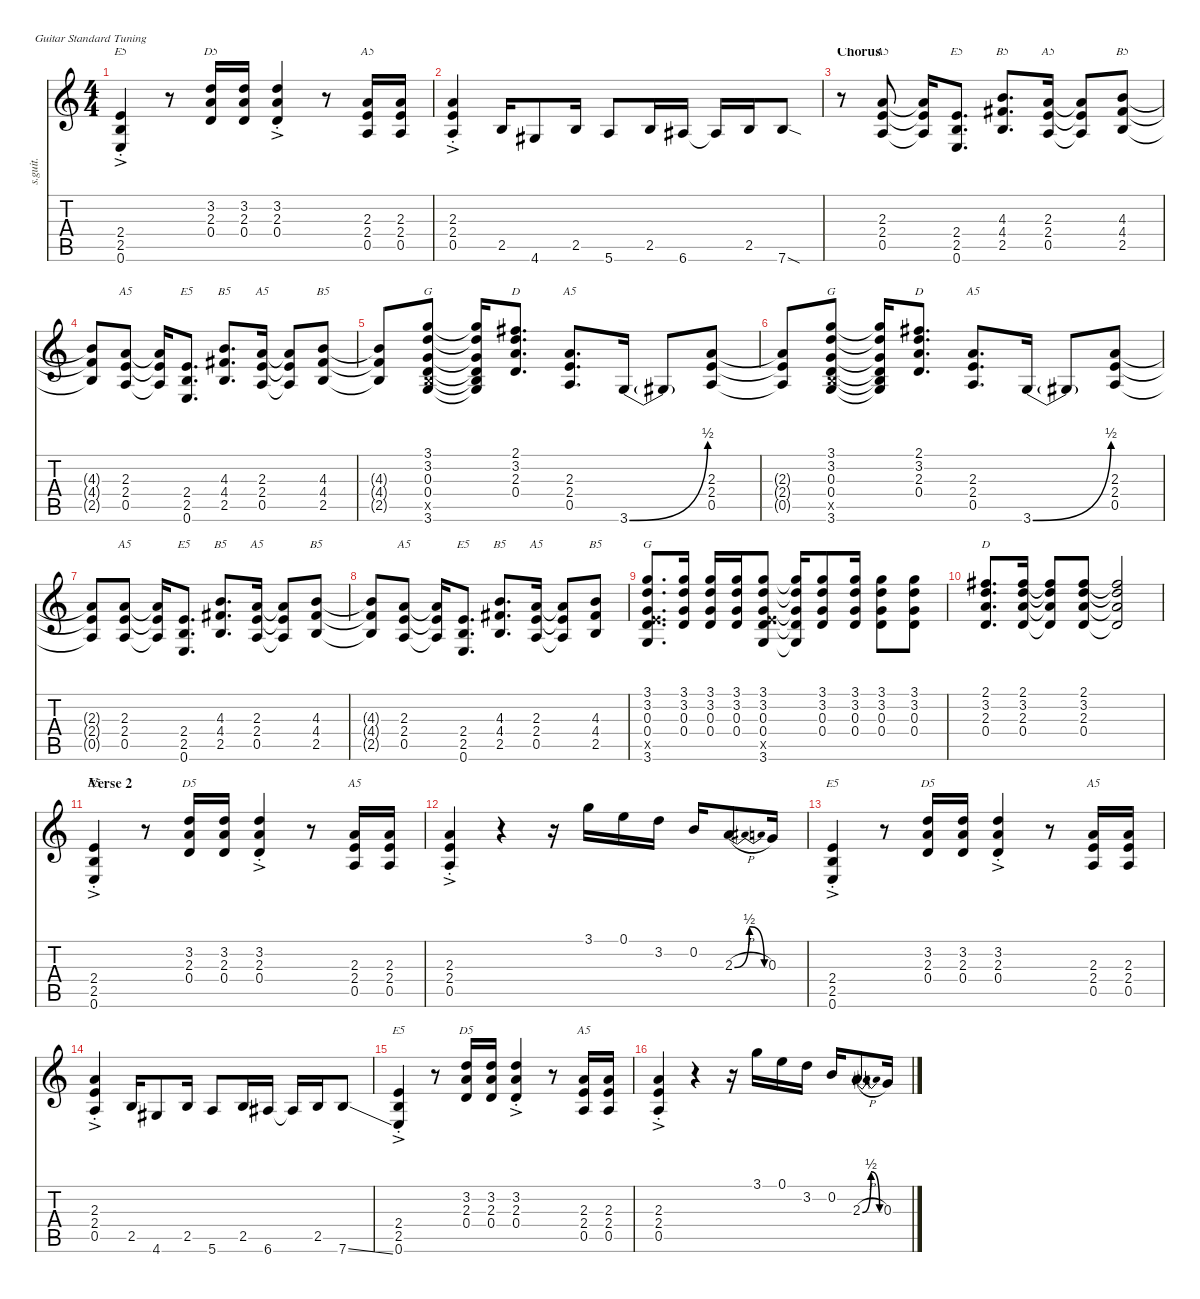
\defaultSystemsLayout 4
\hideDynamics
\bracketExtendMode nobrackets
\track ("Malcom Young - Rhythm Guitar" "s.guit.") {instrument overdrivenguitar}
\staff {score tabs}
\tuning (E4 B3 G3 D3 A2 E2)
\chord ("E5" 3 1 2 2 0 x) {showdiagram false}
\chord ("D5" 3 1 2 2 0 x) {showdiagram false}
\chord ("A5" 3 1 2 2 0 x) {showdiagram false}
\chord ("B5" 3 1 2 2 0 x) {showdiagram false}
\chord ("G" 3 1 2 2 0 x) {showdiagram false}
\chord ("D" 3 1 2 2 0 x) {showdiagram false}
\ts (4 4)
\tempo (92 hide)
\clef g2
\ks c
(2.4{ac st} 2.5{ac st} 0.6{ac st}).4{ch "E5" lyrics (0 "") lyrics (1 "") lyrics (2 "") lyrics (3 "") lyrics (4 "") dy f} r.8 (3.2 2.3 0.4).16{ch "D5" lyrics (0 "") lyrics (1 "") lyrics (2 "") lyrics (3 "") lyrics (4 "")} (3.2 2.3 0.4).16{lyrics (0 "") lyrics (1 "") lyrics (2 "") lyrics (3 "") lyrics (4 "")} (3.2{ac st} 2.3{ac st} 0.4{ac st}).4{lyrics (0 "") lyrics (1 "") lyrics (2 "") lyrics (3 "") lyrics (4 "")} r.8 (2.3 2.4 0.5).16{ch "A5" lyrics (0 "") lyrics (1 "") lyrics (2 "") lyrics (3 "") lyrics (4 "")} (2.3 2.4 0.5).16{lyrics (0 "") lyrics (1 "") lyrics (2 "") lyrics (3 "") lyrics (4 "")} |
(2.3{ac st} 2.4{ac st} 0.5{ac st}).4{lyrics (0 "") lyrics (1 "") lyrics (2 "") lyrics (3 "") lyrics (4 "")} 2.5.16{lyrics (0 "") lyrics (1 "") lyrics (2 "") lyrics (3 "") lyrics (4 "")} 4.6{acc #}.8{lyrics (0 "") lyrics (1 "") lyrics (2 "") lyrics (3 "") lyrics (4 "")} 2.5.16{lyrics (0 "") lyrics (1 "") lyrics (2 "") lyrics (3 "") lyrics (4 "")} 5.6.8{lyrics (0 "") lyrics (1 "") lyrics (2 "") lyrics (3 "") lyrics (4 "")} 2.5.16{lyrics (0 "") lyrics (1 "") lyrics (2 "") lyrics (3 "") lyrics (4 "")} 6.6{acc #}.16{lyrics (0 "") lyrics (1 "") lyrics (2 "") lyrics (3 "") lyrics (4 "")} 6.6{t acc #}.16{lyrics (0 "") lyrics (1 "") lyrics (2 "") lyrics (3 "") lyrics (4 "")} 2.5.16{lyrics (0 "") lyrics (1 "") lyrics (2 "") lyrics (3 "") lyrics (4 "")} 7.6{sod}.8{lyrics (0 "") lyrics (1 "") lyrics (2 "") lyrics (3 "") lyrics (4 "")} |
\section ("" "Chorus")
\tempo (96 hide)
r.8 (2.3 2.4 0.5).8{ch "A5" lyrics (0 "") lyrics (1 "") lyrics (2 "") lyrics (3 "") lyrics (4 "")} (2.3{t} 2.4{t} 0.5{t}).16{lyrics (0 "") lyrics (1 "") lyrics (2 "") lyrics (3 "") lyrics (4 "")} (2.4 2.5 0.6).8{d ch "E5" lyrics (0 "") lyrics (1 "") lyrics (2 "") lyrics (3 "") lyrics (4 "")} (4.3 4.4{acc #} 2.5).8{d ch "B5" lyrics (0 "") lyrics (1 "") lyrics (2 "") lyrics (3 "") lyrics (4 "")} (2.3 2.4 0.5).16{ch "A5" lyrics (0 "") lyrics (1 "") lyrics (2 "") lyrics (3 "") lyrics (4 "")} (2.3{t} 2.4{t} 0.5{t}).8{lyrics (0 "") lyrics (1 "") lyrics (2 "") lyrics (3 "") lyrics (4 "")} (4.3 4.4{acc #} 2.5).8{ch "B5" lyrics (0 "") lyrics (1 "") lyrics (2 "") lyrics (3 "") lyrics (4 "")} |
(4.3{t} 4.4{t acc #} 2.5{t}).8{lyrics (0 "") lyrics (1 "") lyrics (2 "") lyrics (3 "") lyrics (4 "")} (2.3 2.4 0.5).8{ch "A5" lyrics (0 "") lyrics (1 "") lyrics (2 "") lyrics (3 "") lyrics (4 "")} (2.3{t} 2.4{t} 0.5{t}).16{lyrics (0 "") lyrics (1 "") lyrics (2 "") lyrics (3 "") lyrics (4 "")} (2.4 2.5 0.6).8{d ch "E5" lyrics (0 "") lyrics (1 "") lyrics (2 "") lyrics (3 "") lyrics (4 "")} (4.3 4.4{acc #} 2.5).8{d ch "B5" lyrics (0 "") lyrics (1 "") lyrics (2 "") lyrics (3 "") lyrics (4 "")} (2.3 2.4 0.5).16{ch "A5" lyrics (0 "") lyrics (1 "") lyrics (2 "") lyrics (3 "") lyrics (4 "")} (2.3{t} 2.4{t} 0.5{t}).8{lyrics (0 "") lyrics (1 "") lyrics (2 "") lyrics (3 "") lyrics (4 "")} (4.3 4.4{acc #} 2.5).8{ch "B5" lyrics (0 "") lyrics (1 "") lyrics (2 "") lyrics (3 "") lyrics (4 "")} |
(4.3{t} 4.4{t acc #} 2.5{t}).8{lyrics (0 "") lyrics (1 "") lyrics (2 "") lyrics (3 "") lyrics (4 "")} (3.1 3.2 0.3 0.4 2.5{x} 3.6).8{ch "G" lyrics (0 "") lyrics (1 "") lyrics (2 "") lyrics (3 "") lyrics (4 "")} (3.1{t} 3.2{t} 0.3{t} 0.4{t} 2.5{t} 3.6{t}).16{lyrics (0 "") lyrics (1 "") lyrics (2 "") lyrics (3 "") lyrics (4 "")} (2.1{acc #} 3.2 2.3 0.4).8{d ch "D" lyrics (0 "") lyrics (1 "") lyrics (2 "") lyrics (3 "") lyrics (4 "")} (2.3 2.4 0.5).8{d ch "A5" lyrics (0 "") lyrics (1 "") lyrics (2 "") lyrics (3 "") lyrics (4 "")} 3.6{be (bend 0 0 15 2)}.16{lyrics (0 "") lyrics (1 "") lyrics (2 "") lyrics (3 "") lyrics (4 "")} 3.6{t}.8{lyrics (0 "") lyrics (1 "") lyrics (2 "") lyrics (3 "") lyrics (4 "")} (2.3 2.4 0.5).8{lyrics (0 "") lyrics (1 "") lyrics (2 "") lyrics (3 "") lyrics (4 "")} |
(2.3{t} 2.4{t} 0.5{t}).8{lyrics (0 "") lyrics (1 "") lyrics (2 "") lyrics (3 "") lyrics (4 "")} (3.1 3.2 0.3 0.4 2.5{x} 3.6).8{ch "G" lyrics (0 "") lyrics (1 "") lyrics (2 "") lyrics (3 "") lyrics (4 "")} (3.1{t} 3.2{t} 0.3{t} 0.4{t} 2.5{t} 3.6{t}).16{lyrics (0 "") lyrics (1 "") lyrics (2 "") lyrics (3 "") lyrics (4 "")} (2.1{acc #} 3.2 2.3 0.4).8{d ch "D" lyrics (0 "") lyrics (1 "") lyrics (2 "") lyrics (3 "") lyrics (4 "")} (2.3 2.4 0.5).8{d ch "A5" lyrics (0 "") lyrics (1 "") lyrics (2 "") lyrics (3 "") lyrics (4 "")} 3.6{be (bend 0 0 15 2)}.16{lyrics (0 "") lyrics (1 "") lyrics (2 "") lyrics (3 "") lyrics (4 "")} 3.6{t}.8{lyrics (0 "") lyrics (1 "") lyrics (2 "") lyrics (3 "") lyrics (4 "")} (2.3 2.4 0.5).8{lyrics (0 "") lyrics (1 "") lyrics (2 "") lyrics (3 "") lyrics (4 "")} |
(2.3{t} 2.4{t} 0.5{t}).8{lyrics (0 "") lyrics (1 "") lyrics (2 "") lyrics (3 "") lyrics (4 "")} (2.3 2.4 0.5).8{ch "A5" lyrics (0 "") lyrics (1 "") lyrics (2 "") lyrics (3 "") lyrics (4 "")} (2.3{t} 2.4{t} 0.5{t}).16{lyrics (0 "") lyrics (1 "") lyrics (2 "") lyrics (3 "") lyrics (4 "")} (2.4 2.5 0.6).8{d ch "E5" lyrics (0 "") lyrics (1 "") lyrics (2 "") lyrics (3 "") lyrics (4 "")} (4.3 4.4{acc #} 2.5).8{d ch "B5" lyrics (0 "") lyrics (1 "") lyrics (2 "") lyrics (3 "") lyrics (4 "")} (2.3 2.4 0.5).16{ch "A5" lyrics (0 "") lyrics (1 "") lyrics (2 "") lyrics (3 "") lyrics (4 "")} (2.3{t} 2.4{t} 0.5{t}).8{lyrics (0 "") lyrics (1 "") lyrics (2 "") lyrics (3 "") lyrics (4 "")} (4.3 4.4{acc #} 2.5).8{ch "B5" lyrics (0 "") lyrics (1 "") lyrics (2 "") lyrics (3 "") lyrics (4 "")} |
(4.3{t} 4.4{t acc #} 2.5{t}).8{lyrics (0 "") lyrics (1 "") lyrics (2 "") lyrics (3 "") lyrics (4 "")} (2.3 2.4 0.5).8{ch "A5" lyrics (0 "") lyrics (1 "") lyrics (2 "") lyrics (3 "") lyrics (4 "")} (2.3{t} 2.4{t} 0.5{t}).16{lyrics (0 "") lyrics (1 "") lyrics (2 "") lyrics (3 "") lyrics (4 "")} (2.4 2.5 0.6).8{d ch "E5" lyrics (0 "") lyrics (1 "") lyrics (2 "") lyrics (3 "") lyrics (4 "")} (4.3 4.4{acc #} 2.5).8{d ch "B5" lyrics (0 "") lyrics (1 "") lyrics (2 "") lyrics (3 "") lyrics (4 "")} (2.3 2.4 0.5).16{ch "A5" lyrics (0 "") lyrics (1 "") lyrics (2 "") lyrics (3 "") lyrics (4 "")} (2.3{t} 2.4{t} 0.5{t}).8{lyrics (0 "") lyrics (1 "") lyrics (2 "") lyrics (3 "") lyrics (4 "")} (4.3 4.4{acc #} 2.5).8{ch "B5" lyrics (0 "") lyrics (1 "") lyrics (2 "") lyrics (3 "") lyrics (4 "")} |
(7.5{x} 3.1 3.2 0.3 0.4 3.6).8{d ch "G" lyrics (0 "") lyrics (1 "") lyrics (2 "") lyrics (3 "") lyrics (4 "")} (3.1 3.2 0.3 0.4).16{lyrics (0 "") lyrics (1 "") lyrics (2 "") lyrics (3 "") lyrics (4 "")} (3.1 3.2 0.3 0.4).16{lyrics (0 "") lyrics (1 "") lyrics (2 "") lyrics (3 "") lyrics (4 "")} (3.1 3.2 0.3 0.4).16{lyrics (0 "") lyrics (1 "") lyrics (2 "") lyrics (3 "") lyrics (4 "")} (7.5{x} 3.1 3.2 0.3 0.4 3.6).8{lyrics (0 "") lyrics (1 "") lyrics (2 "") lyrics (3 "") lyrics (4 "")} (3.1{t} 3.2{t} 0.3{t} 0.4{t} 3.6{t}).16{lyrics (0 "") lyrics (1 "") lyrics (2 "") lyrics (3 "") lyrics (4 "")} (3.1 3.2 0.3 0.4).8{lyrics (0 "") lyrics (1 "") lyrics (2 "") lyrics (3 "") lyrics (4 "")} (3.1 3.2 0.3 0.4).16{lyrics (0 "") lyrics (1 "") lyrics (2 "") lyrics (3 "") lyrics (4 "")} (3.1 3.2 0.3 0.4).8{lyrics (0 "") lyrics (1 "") lyrics (2 "") lyrics (3 "") lyrics (4 "")} (3.1 3.2 0.3 0.4).8{lyrics (0 "") lyrics (1 "") lyrics (2 "") lyrics (3 "") lyrics (4 "")} |
(2.1{acc #} 3.2 2.3 0.4).8{d ch "D" lyrics (0 "") lyrics (1 "") lyrics (2 "") lyrics (3 "") lyrics (4 "")} (2.1{acc #} 3.2 2.3 0.4).16{lyrics (0 "") lyrics (1 "") lyrics (2 "") lyrics (3 "") lyrics (4 "")} (2.1{t acc #} 3.2{t} 2.3{t} 0.4{t}).8{lyrics (0 "") lyrics (1 "") lyrics (2 "") lyrics (3 "") lyrics (4 "")} (2.1{acc #} 3.2 2.3 0.4).8{lyrics (0 "") lyrics (1 "") lyrics (2 "") lyrics (3 "") lyrics (4 "")} (2.1{t acc #} 3.2{t} 2.3{t} 0.4{t}).2{lyrics (0 "") lyrics (1 "") lyrics (2 "") lyrics (3 "") lyrics (4 "")} |
\section ("" "Verse 2")
\tempo (93 hide)
(2.4{ac st} 2.5{ac st} 0.6{ac st}).4{ch "E5" lyrics (0 "") lyrics (1 "") lyrics (2 "") lyrics (3 "") lyrics (4 "") dy pp} r.8 (3.2 2.3 0.4).16{ch "D5" lyrics (0 "") lyrics (1 "") lyrics (2 "") lyrics (3 "") lyrics (4 "") dy f} (3.2 2.3 0.4).16{lyrics (0 "") lyrics (1 "") lyrics (2 "") lyrics (3 "") lyrics (4 "")} (3.2{ac st} 2.3{ac st} 0.4{ac st}).4{lyrics (0 "") lyrics (1 "") lyrics (2 "") lyrics (3 "") lyrics (4 "") dy pp} r.8 (2.3 2.4 0.5).16{ch "A5" lyrics (0 "") lyrics (1 "") lyrics (2 "") lyrics (3 "") lyrics (4 "") dy f} (2.3 2.4 0.5).16{lyrics (0 "") lyrics (1 "") lyrics (2 "") lyrics (3 "") lyrics (4 "")} |
(2.3{ac st} 2.4{ac st} 0.5{ac st}).4{lyrics (0 "") lyrics (1 "") lyrics (2 "") lyrics (3 "") lyrics (4 "")} r.4 r.16 3.1.16{lyrics (0 "") lyrics (1 "") lyrics (2 "") lyrics (3 "") lyrics (4 "")} 0.1.16{lyrics (0 "") lyrics (1 "") lyrics (2 "") lyrics (3 "") lyrics (4 "")} 3.2.16{lyrics (0 "") lyrics (1 "") lyrics (2 "") lyrics (3 "") lyrics (4 "")} 0.2.16{lyrics (0 "") lyrics (1 "") lyrics (2 "") lyrics (3 "") lyrics (4 "")} 2.3{be (bendrelease 0 0 30 2 30 2 60 0) h}.8{lyrics (0 "") lyrics (1 "") lyrics (2 "") lyrics (3 "") lyrics (4 "")} 0.3.16{lyrics (0 "") lyrics (1 "") lyrics (2 "") lyrics (3 "") lyrics (4 "")} |
(2.4{ac st} 2.5{ac st} 0.6{ac st}).4{ch "E5" lyrics (0 "") lyrics (1 "") lyrics (2 "") lyrics (3 "") lyrics (4 "")} r.8 (3.2 2.3 0.4).16{ch "D5" lyrics (0 "") lyrics (1 "") lyrics (2 "") lyrics (3 "") lyrics (4 "")} (3.2 2.3 0.4).16{lyrics (0 "") lyrics (1 "") lyrics (2 "") lyrics (3 "") lyrics (4 "")} (3.2{ac st} 2.3{ac st} 0.4{ac st}).4{lyrics (0 "") lyrics (1 "") lyrics (2 "") lyrics (3 "") lyrics (4 "")} r.8 (2.3 2.4 0.5).16{ch "A5" lyrics (0 "") lyrics (1 "") lyrics (2 "") lyrics (3 "") lyrics (4 "")} (2.3 2.4 0.5).16{lyrics (0 "") lyrics (1 "") lyrics (2 "") lyrics (3 "") lyrics (4 "")} |
(2.3{ac st} 2.4{ac st} 0.5{ac st}).4{lyrics (0 "") lyrics (1 "") lyrics (2 "") lyrics (3 "") lyrics (4 "")} 2.5.16{lyrics (0 "") lyrics (1 "") lyrics (2 "") lyrics (3 "") lyrics (4 "")} 4.6{acc #}.8{lyrics (0 "") lyrics (1 "") lyrics (2 "") lyrics (3 "") lyrics (4 "")} 2.5.16{lyrics (0 "") lyrics (1 "") lyrics (2 "") lyrics (3 "") lyrics (4 "")} 5.6.8{lyrics (0 "") lyrics (1 "") lyrics (2 "") lyrics (3 "") lyrics (4 "")} 2.5.16{lyrics (0 "") lyrics (1 "") lyrics (2 "") lyrics (3 "") lyrics (4 "")} 6.6{acc #}.16{lyrics (0 "") lyrics (1 "") lyrics (2 "") lyrics (3 "") lyrics (4 "")} 6.6{t acc #}.16{lyrics (0 "") lyrics (1 "") lyrics (2 "") lyrics (3 "") lyrics (4 "")} 2.5.16{lyrics (0 "") lyrics (1 "") lyrics (2 "") lyrics (3 "") lyrics (4 "")} 7.6{ss}.8{lyrics (0 "") lyrics (1 "") lyrics (2 "") lyrics (3 "") lyrics (4 "")} |
(2.4{ac st} 2.5{ac st} 0.6{ac st}).4{ch "E5" lyrics (0 "") lyrics (1 "") lyrics (2 "") lyrics (3 "") lyrics (4 "") dy pp} r.8 (3.2 2.3 0.4).16{ch "D5" lyrics (0 "") lyrics (1 "") lyrics (2 "") lyrics (3 "") lyrics (4 "") dy f} (3.2 2.3 0.4).16{lyrics (0 "") lyrics (1 "") lyrics (2 "") lyrics (3 "") lyrics (4 "")} (3.2{ac st} 2.3{ac st} 0.4{ac st}).4{lyrics (0 "") lyrics (1 "") lyrics (2 "") lyrics (3 "") lyrics (4 "") dy pp} r.8 (2.3 2.4 0.5).16{ch "A5" lyrics (0 "") lyrics (1 "") lyrics (2 "") lyrics (3 "") lyrics (4 "") dy f} (2.3 2.4 0.5).16{lyrics (0 "") lyrics (1 "") lyrics (2 "") lyrics (3 "") lyrics (4 "")} |
(2.3{ac st} 2.4{ac st} 0.5{ac st}).4{lyrics (0 "") lyrics (1 "") lyrics (2 "") lyrics (3 "") lyrics (4 "")} r.4 r.16 3.1.16{lyrics (0 "") lyrics (1 "") lyrics (2 "") lyrics (3 "") lyrics (4 "")} 0.1.16{lyrics (0 "") lyrics (1 "") lyrics (2 "") lyrics (3 "") lyrics (4 "")} 3.2.16{lyrics (0 "") lyrics (1 "") lyrics (2 "") lyrics (3 "") lyrics (4 "")} 0.2.16{lyrics (0 "") lyrics (1 "") lyrics (2 "") lyrics (3 "") lyrics (4 "")} 2.3{be (bendrelease 0 0 30 2 30 2 60 0) h}.8{lyrics (0 "") lyrics (1 "") lyrics (2 "") lyrics (3 "") lyrics (4 "")} 0.3.16{lyrics (0 "") lyrics (1 "") lyrics (2 "") lyrics (3 "") lyrics (4 "")}
